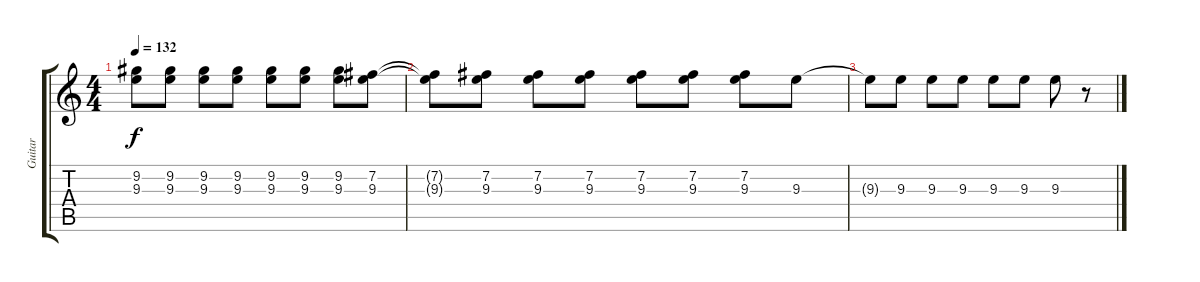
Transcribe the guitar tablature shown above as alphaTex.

\track ("Guitar" "Guitar") {instrument distortionguitar}
\staff {score tabs}
\tuning (E4 B3 G3 D3 A2 E2) {hide}
\ts (4 4)
\tempo 132
\clef g2
\ks c
(9.2{t} 9.3{t}).8{dy f} (9.2 9.3).8 (9.2 9.3).8 (9.2 9.3).8 (9.2 9.3).8 (9.2 9.3).8 (9.2 9.3).8 (7.2 9.3).8 |
(7.2{t} 9.3{t}).8 (7.2 9.3).8 (7.2 9.3).8 (7.2 9.3).8 (7.2 9.3).8 (7.2 9.3).8 (7.2 9.3).8 9.3.8 |
9.3{t}.8 9.3.8 9.3.8 9.3.8 9.3.8 9.3.8 9.3.8 r.8
